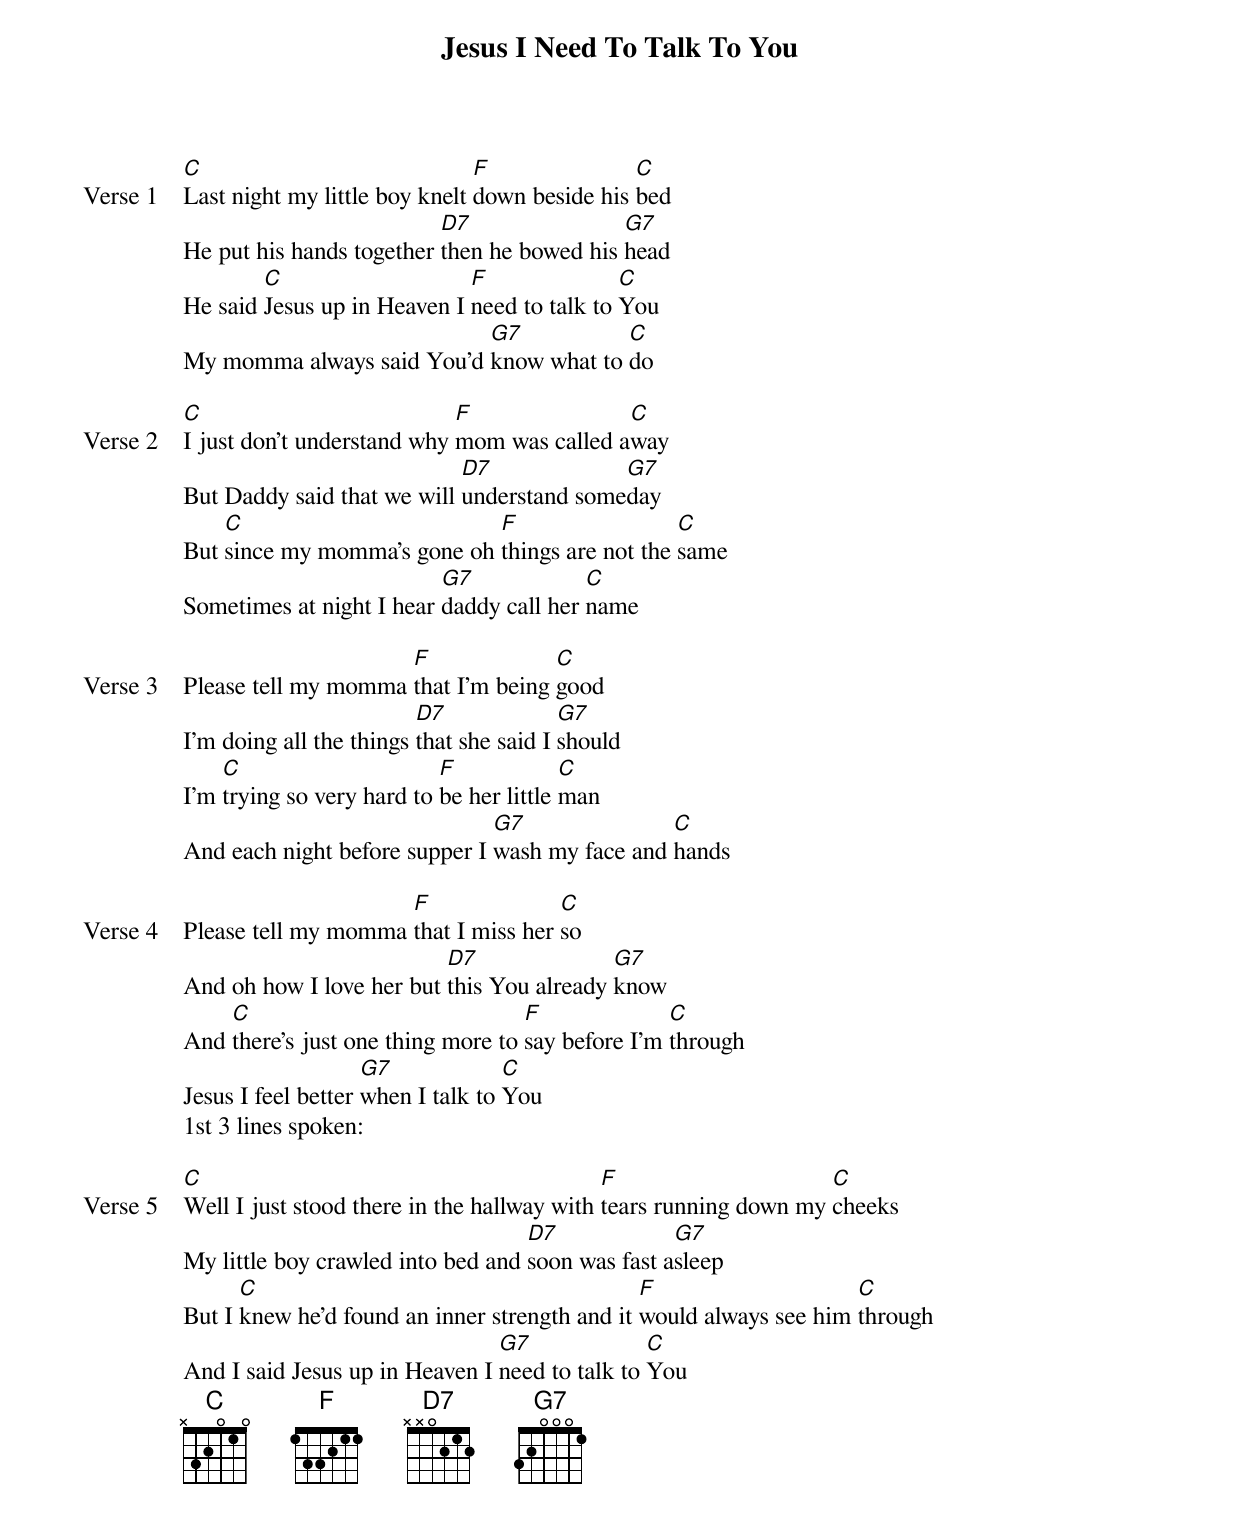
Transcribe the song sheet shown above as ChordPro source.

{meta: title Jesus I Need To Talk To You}
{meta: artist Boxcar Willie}
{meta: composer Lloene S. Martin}
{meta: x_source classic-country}
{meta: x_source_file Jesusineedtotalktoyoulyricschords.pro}
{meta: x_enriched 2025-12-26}

{start_of_verse: Verse 1}
[C]Last night my little boy knelt [F]down beside his [C]bed
He put his hands together [D7]then he bowed his [G7]head
He said [C]Jesus up in Heaven I [F]need to talk to [C]You
My momma always said You'd [G7]know what to [C]do
{end_of_verse}

{start_of_verse: Verse 2}
[C]I just don't understand why [F]mom was called a[C]way
But Daddy said that we will [D7]understand some[G7]day
But [C]since my momma's gone oh [F]things are not the [C]same
Sometimes at night I hear [G7]daddy call her [C]name
{end_of_verse}

{start_of_verse: Verse 3}
Please tell my momma [F]that I'm being [C]good
I'm doing all the things [D7]that she said I [G7]should
I'm [C]trying so very hard to [F]be her little [C]man
And each night before supper I [G7]wash my face and [C]hands
{end_of_verse}

{start_of_verse: Verse 4}
Please tell my momma [F]that I miss her [C]so
And oh how I love her but [D7]this You already [G7]know
And [C]there's just one thing more to [F]say before I'm [C]through
Jesus I feel better [G7]when I talk to [C]You
1st 3 lines spoken:
{end_of_verse}

{start_of_verse: Verse 5}
[C]Well I just stood there in the hallway with [F]tears running down my [C]cheeks
My little boy crawled into bed and [D7]soon was fast a[G7]sleep
But I [C]knew he'd found an inner strength and it [F]would always see him [C]through
And I said Jesus up in Heaven I [G7]need to talk to [C]You
{end_of_verse}
